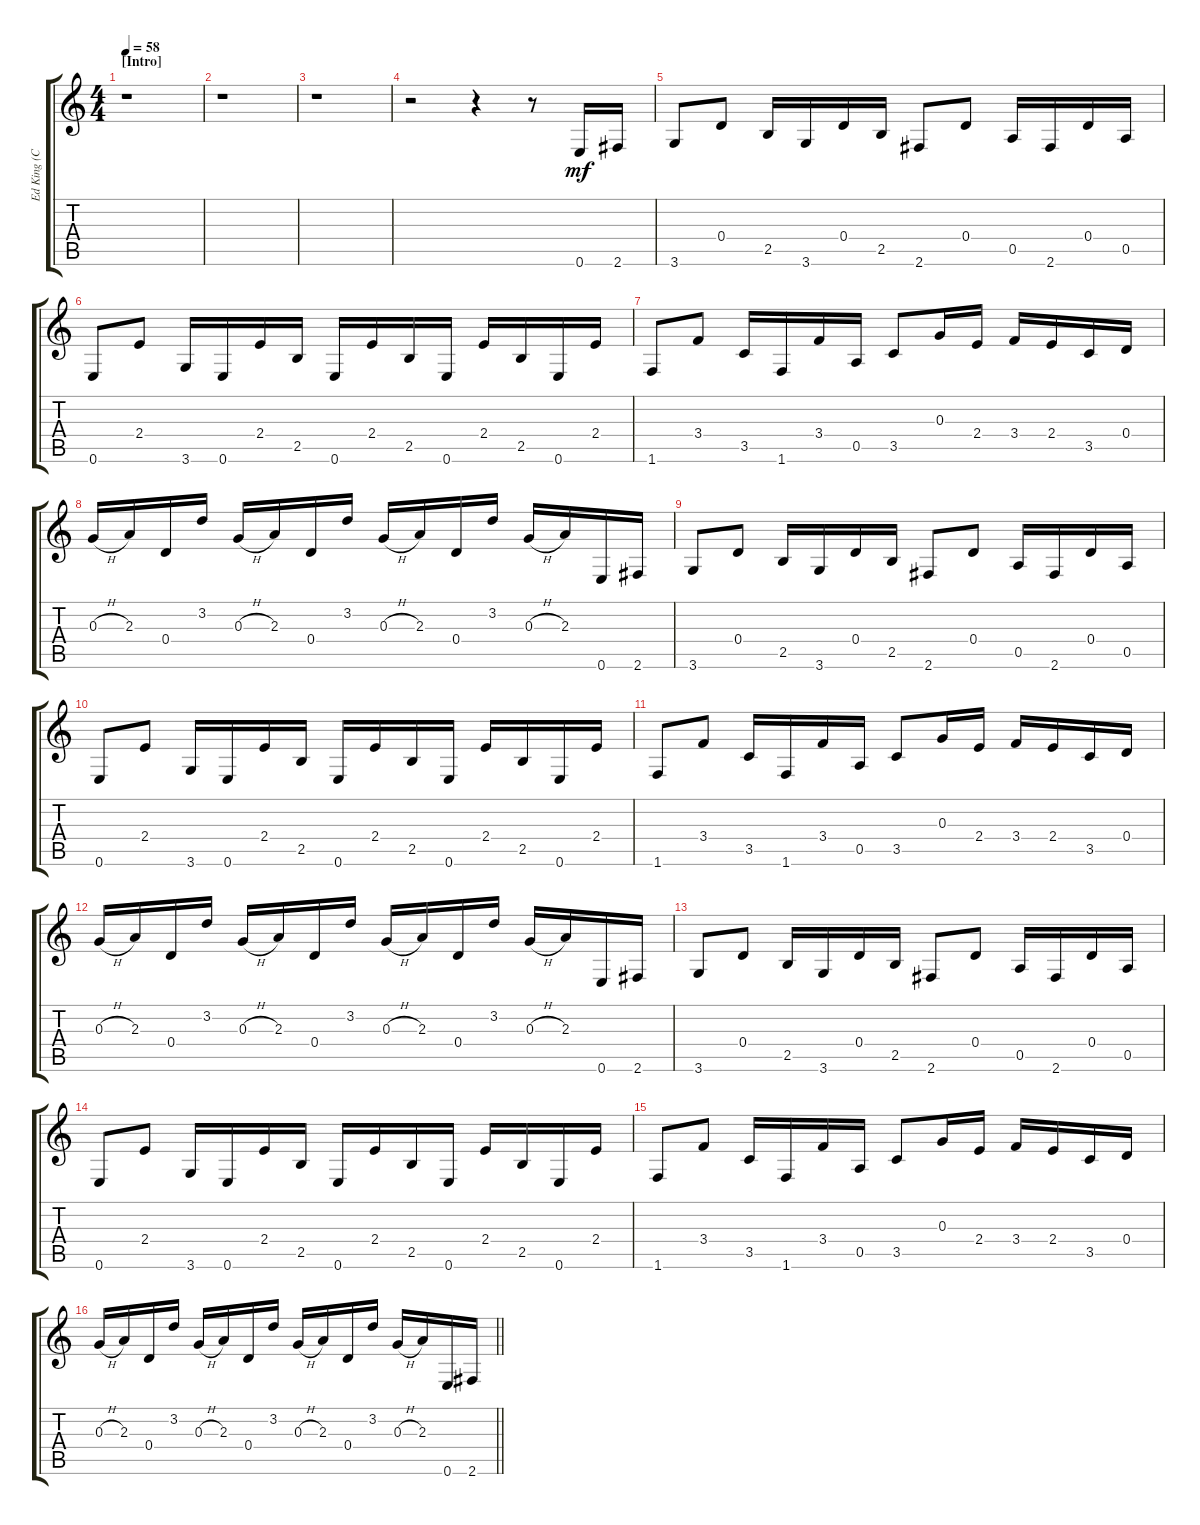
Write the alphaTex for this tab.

\track ("Ed King (Clean/Solo Guitar)" "Ed King (C") {instrument overdrivenguitar}
\staff {score tabs}
\tuning (E4 B3 G3 D3 A2 E2) {hide}
\ts (4 4)
\section ("" "[Intro]")
\tempo 58
\clef g2
\ks c
r.1{dy mf instrument overdrivenguitar} |
r.1 |
r.1 |
r.2{volume 9 instrument electricguitarjazz} r.4 r.8 0.6.16 2.6.16 |
3.6.8 0.4.8 2.5.16 3.6.16 0.4.16 2.5.16 2.6.8 0.4.8 0.5.16 2.6.16 0.4.16 0.5.16 |
0.6.8 2.4.8 3.6.16 0.6.16 2.4.16 2.5.16 0.6.16 2.4.16 2.5.16 0.6.16 2.4.16 2.5.16 0.6.16 2.4.16 |
1.6.8 3.4.8 3.5.16 1.6.16 3.4.16 0.5.16 3.5.8 0.3.16 2.4.16 3.4.16 2.4.16 3.5.16 0.4.16 |
0.3{h}.16 2.3.16 0.4.16 3.2.16 0.3{h}.16 2.3.16 0.4.16 3.2.16 0.3{h}.16 2.3.16 0.4.16 3.2.16 0.3{h}.16 2.3.16 0.6.16 2.6.16 |
3.6.8 0.4.8 2.5.16 3.6.16 0.4.16 2.5.16 2.6.8 0.4.8 0.5.16 2.6.16 0.4.16 0.5.16 |
0.6.8 2.4.8 3.6.16 0.6.16 2.4.16 2.5.16 0.6.16 2.4.16 2.5.16 0.6.16 2.4.16 2.5.16 0.6.16 2.4.16 |
1.6.8 3.4.8 3.5.16 1.6.16 3.4.16 0.5.16 3.5.8 0.3.16 2.4.16 3.4.16 2.4.16 3.5.16 0.4.16 |
0.3{h}.16 2.3.16 0.4.16 3.2.16 0.3{h}.16 2.3.16 0.4.16 3.2.16 0.3{h}.16 2.3.16 0.4.16 3.2.16 0.3{h}.16 2.3.16 0.6.16 2.6.16 |
3.6.8 0.4.8 2.5.16 3.6.16 0.4.16 2.5.16 2.6.8 0.4.8 0.5.16 2.6.16 0.4.16 0.5.16 |
0.6.8 2.4.8 3.6.16 0.6.16 2.4.16 2.5.16 0.6.16 2.4.16 2.5.16 0.6.16 2.4.16 2.5.16 0.6.16 2.4.16 |
1.6.8 3.4.8 3.5.16 1.6.16 3.4.16 0.5.16 3.5.8 0.3.16 2.4.16 3.4.16 2.4.16 3.5.16 0.4.16 |
\barLineRight lightlight
0.3{h}.16 2.3.16 0.4.16 3.2.16 0.3{h}.16 2.3.16 0.4.16 3.2.16 0.3{h}.16 2.3.16 0.4.16 3.2.16 0.3{h}.16 2.3.16 0.6.16 2.6.16
